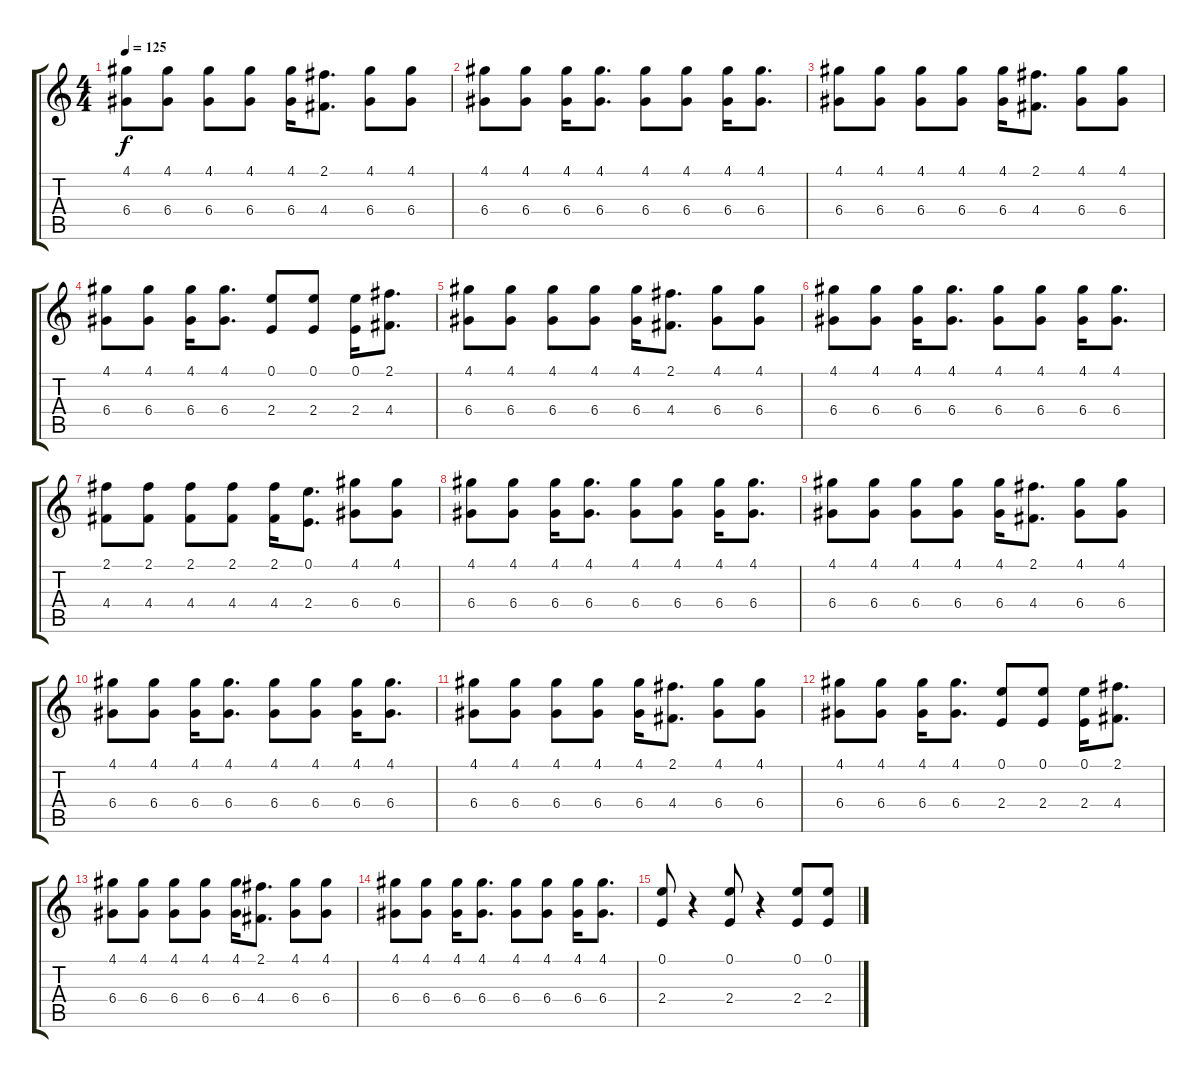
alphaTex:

\track "" {instrument distortionguitar}
\staff {score tabs}
\tuning (E4 B3 G3 D3 A2 E2) {hide}
\ts (4 4)
\tempo 125
\clef g2
\ks c
(4.1 6.4).8{dy f} (4.1 6.4).8 (4.1 6.4).8 (4.1 6.4).8 (4.1 6.4).16 (2.1 4.4).8{d} (4.1 6.4).8 (4.1 6.4).8 |
(4.1 6.4).8 (4.1 6.4).8 (4.1 6.4).16 (4.1 6.4).8{d} (4.1 6.4).8 (4.1 6.4).8 (4.1 6.4).16 (4.1 6.4).8{d} |
(4.1 6.4).8 (4.1 6.4).8 (4.1 6.4).8 (4.1 6.4).8 (4.1 6.4).16 (2.1 4.4).8{d} (4.1 6.4).8 (4.1 6.4).8 |
(4.1 6.4).8 (4.1 6.4).8 (4.1 6.4).16 (4.1 6.4).8{d} (0.1 2.4).8 (0.1 2.4).8 (0.1 2.4).16 (2.1 4.4).8{d} |
(4.1 6.4).8 (4.1 6.4).8 (4.1 6.4).8 (4.1 6.4).8 (4.1 6.4).16 (2.1 4.4).8{d} (4.1 6.4).8 (4.1 6.4).8 |
(4.1 6.4).8 (4.1 6.4).8 (4.1 6.4).16 (4.1 6.4).8{d} (4.1 6.4).8 (4.1 6.4).8 (4.1 6.4).16 (4.1 6.4).8{d} |
(2.1 4.4).8 (2.1 4.4).8 (2.1 4.4).8 (2.1 4.4).8 (2.1 4.4).16 (0.1 2.4).8{d} (4.1 6.4).8 (4.1 6.4).8 |
(4.1 6.4).8 (4.1 6.4).8 (4.1 6.4).16 (4.1 6.4).8{d} (4.1 6.4).8 (4.1 6.4).8 (4.1 6.4).16 (4.1 6.4).8{d} |
(4.1 6.4).8 (4.1 6.4).8 (4.1 6.4).8 (4.1 6.4).8 (4.1 6.4).16 (2.1 4.4).8{d} (4.1 6.4).8 (4.1 6.4).8 |
(4.1 6.4).8 (4.1 6.4).8 (4.1 6.4).16 (4.1 6.4).8{d} (4.1 6.4).8 (4.1 6.4).8 (4.1 6.4).16 (4.1 6.4).8{d} |
(4.1 6.4).8 (4.1 6.4).8 (4.1 6.4).8 (4.1 6.4).8 (4.1 6.4).16 (2.1 4.4).8{d} (4.1 6.4).8 (4.1 6.4).8 |
(4.1 6.4).8 (4.1 6.4).8 (4.1 6.4).16 (4.1 6.4).8{d} (0.1 2.4).8 (0.1 2.4).8 (0.1 2.4).16 (2.1 4.4).8{d} |
(4.1 6.4).8 (4.1 6.4).8 (4.1 6.4).8 (4.1 6.4).8 (4.1 6.4).16 (2.1 4.4).8{d} (4.1 6.4).8 (4.1 6.4).8 |
(4.1 6.4).8 (4.1 6.4).8 (4.1 6.4).16 (4.1 6.4).8{d} (4.1 6.4).8 (4.1 6.4).8 (4.1 6.4).16 (4.1 6.4).8{d} |
(0.1 2.4).8 r.4 (0.1 2.4).8 r.4 (0.1 2.4).8 (0.1 2.4).8
